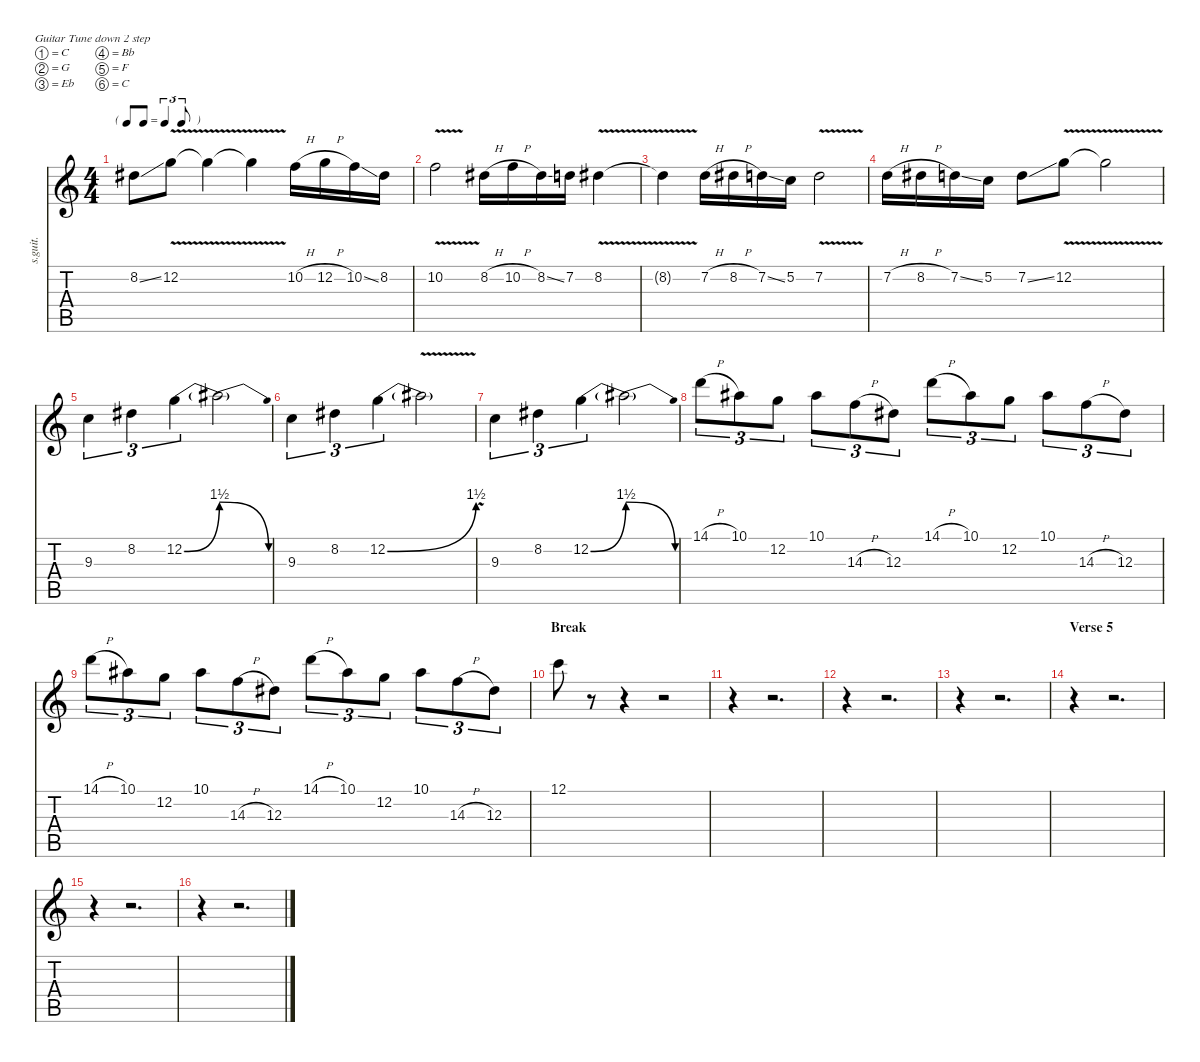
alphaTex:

\defaultSystemsLayout 4
\hideDynamics
\bracketExtendMode nobrackets
\track ("Josh Homme (Lead)" "s.guit.") {instrument overdrivenguitar}
\staff {score tabs}
\tuning (C4 G3 Eb3 Bb2 F2 C2)
\ts (4 4)
\tf triplet8th
\tempo (171 hide)
\clef g2
\ks c
8.2{ss acc #}.8{lyrics (0 "") lyrics (1 "") lyrics (2 "") lyrics (3 "") lyrics (4 "") dy f} 12.2{v}.8{lyrics (0 "") lyrics (1 "") lyrics (2 "") lyrics (3 "") lyrics (4 "")} 12.2{v t}.4{lyrics (0 "") lyrics (1 "") lyrics (2 "") lyrics (3 "") lyrics (4 "")} 12.2{v t}.4{lyrics (0 "") lyrics (1 "") lyrics (2 "") lyrics (3 "") lyrics (4 "")} 10.2{h}.16{lyrics (0 "") lyrics (1 "") lyrics (2 "") lyrics (3 "") lyrics (4 "")} 12.2{h}.16{lyrics (0 "") lyrics (1 "") lyrics (2 "") lyrics (3 "") lyrics (4 "")} 10.2{ss}.16{lyrics (0 "") lyrics (1 "") lyrics (2 "") lyrics (3 "") lyrics (4 "")} 8.2{acc #}.16{lyrics (0 "") lyrics (1 "") lyrics (2 "") lyrics (3 "") lyrics (4 "")} |
10.2{v}.2{lyrics (0 "") lyrics (1 "") lyrics (2 "") lyrics (3 "") lyrics (4 "")} 8.2{h acc #}.16{lyrics (0 "") lyrics (1 "") lyrics (2 "") lyrics (3 "") lyrics (4 "")} 10.2{h}.16{lyrics (0 "") lyrics (1 "") lyrics (2 "") lyrics (3 "") lyrics (4 "")} 8.2{ss acc #}.16{lyrics (0 "") lyrics (1 "") lyrics (2 "") lyrics (3 "") lyrics (4 "")} 7.2.16{lyrics (0 "") lyrics (1 "") lyrics (2 "") lyrics (3 "") lyrics (4 "")} 8.2{v acc #}.4{lyrics (0 "") lyrics (1 "") lyrics (2 "") lyrics (3 "") lyrics (4 "")} |
8.2{v t acc #}.4{lyrics (0 "") lyrics (1 "") lyrics (2 "") lyrics (3 "") lyrics (4 "")} 7.2{h}.16{lyrics (0 "") lyrics (1 "") lyrics (2 "") lyrics (3 "") lyrics (4 "")} 8.2{h acc #}.16{lyrics (0 "") lyrics (1 "") lyrics (2 "") lyrics (3 "") lyrics (4 "")} 7.2{ss}.16{lyrics (0 "") lyrics (1 "") lyrics (2 "") lyrics (3 "") lyrics (4 "")} 5.2.16{lyrics (0 "") lyrics (1 "") lyrics (2 "") lyrics (3 "") lyrics (4 "")} 7.2{v}.2{lyrics (0 "") lyrics (1 "") lyrics (2 "") lyrics (3 "") lyrics (4 "")} |
7.2{h}.16{lyrics (0 "") lyrics (1 "") lyrics (2 "") lyrics (3 "") lyrics (4 "")} 8.2{h acc #}.16{lyrics (0 "") lyrics (1 "") lyrics (2 "") lyrics (3 "") lyrics (4 "")} 7.2{ss}.16{lyrics (0 "") lyrics (1 "") lyrics (2 "") lyrics (3 "") lyrics (4 "")} 5.2.16{lyrics (0 "") lyrics (1 "") lyrics (2 "") lyrics (3 "") lyrics (4 "")} 7.2{ss}.8{lyrics (0 "") lyrics (1 "") lyrics (2 "") lyrics (3 "") lyrics (4 "")} 12.2{v}.8{lyrics (0 "") lyrics (1 "") lyrics (2 "") lyrics (3 "") lyrics (4 "")} 12.2{v t}.2{lyrics (0 "") lyrics (1 "") lyrics (2 "") lyrics (3 "") lyrics (4 "")} |
9.3.4{tu (3 2) lyrics (0 "") lyrics (1 "") lyrics (2 "") lyrics (3 "") lyrics (4 "")} 8.2{acc #}.4{tu (3 2) lyrics (0 "") lyrics (1 "") lyrics (2 "") lyrics (3 "") lyrics (4 "")} 12.2{be (bend 0 0 15 6)}.4{tu (3 2) lyrics (0 "") lyrics (1 "") lyrics (2 "") lyrics (3 "") lyrics (4 "")} 12.2{be (release 0 6 30 0) t}.2{lyrics (0 "") lyrics (1 "") lyrics (2 "") lyrics (3 "") lyrics (4 "")} |
9.3.4{tu (3 2) lyrics (0 "") lyrics (1 "") lyrics (2 "") lyrics (3 "") lyrics (4 "")} 8.2{acc #}.4{tu (3 2) lyrics (0 "") lyrics (1 "") lyrics (2 "") lyrics (3 "") lyrics (4 "")} 12.2{be (bend 0 0 15 6)}.4{tu (3 2) lyrics (0 "") lyrics (1 "") lyrics (2 "") lyrics (3 "") lyrics (4 "")} 12.2{v t}.2{lyrics (0 "") lyrics (1 "") lyrics (2 "") lyrics (3 "") lyrics (4 "")} |
9.3.4{tu (3 2) lyrics (0 "") lyrics (1 "") lyrics (2 "") lyrics (3 "") lyrics (4 "")} 8.2{acc #}.4{tu (3 2) lyrics (0 "") lyrics (1 "") lyrics (2 "") lyrics (3 "") lyrics (4 "")} 12.2{be (bend 0 0 15 6)}.4{tu (3 2) lyrics (0 "") lyrics (1 "") lyrics (2 "") lyrics (3 "") lyrics (4 "")} 12.2{be (release 0 6 30 0) t}.2{lyrics (0 "") lyrics (1 "") lyrics (2 "") lyrics (3 "") lyrics (4 "")} |
14.1{h}.8{tu (3 2) lyrics (0 "") lyrics (1 "") lyrics (2 "") lyrics (3 "") lyrics (4 "")} 10.1{acc #}.8{tu (3 2) lyrics (0 "") lyrics (1 "") lyrics (2 "") lyrics (3 "") lyrics (4 "")} 12.2.8{tu (3 2) lyrics (0 "") lyrics (1 "") lyrics (2 "") lyrics (3 "") lyrics (4 "")} 10.1{acc #}.8{tu (3 2) lyrics (0 "") lyrics (1 "") lyrics (2 "") lyrics (3 "") lyrics (4 "")} 14.3{h}.8{tu (3 2) lyrics (0 "") lyrics (1 "") lyrics (2 "") lyrics (3 "") lyrics (4 "")} 12.3{acc #}.8{tu (3 2) lyrics (0 "") lyrics (1 "") lyrics (2 "") lyrics (3 "") lyrics (4 "")} 14.1{h}.8{tu (3 2) lyrics (0 "") lyrics (1 "") lyrics (2 "") lyrics (3 "") lyrics (4 "")} 10.1{acc #}.8{tu (3 2) lyrics (0 "") lyrics (1 "") lyrics (2 "") lyrics (3 "") lyrics (4 "")} 12.2.8{tu (3 2) lyrics (0 "") lyrics (1 "") lyrics (2 "") lyrics (3 "") lyrics (4 "")} 10.1{acc #}.8{tu (3 2) lyrics (0 "") lyrics (1 "") lyrics (2 "") lyrics (3 "") lyrics (4 "")} 14.3{h}.8{tu (3 2) lyrics (0 "") lyrics (1 "") lyrics (2 "") lyrics (3 "") lyrics (4 "")} 12.3{acc #}.8{tu (3 2) lyrics (0 "") lyrics (1 "") lyrics (2 "") lyrics (3 "") lyrics (4 "")} |
14.1{h}.8{tu (3 2) lyrics (0 "") lyrics (1 "") lyrics (2 "") lyrics (3 "") lyrics (4 "")} 10.1{acc #}.8{tu (3 2) lyrics (0 "") lyrics (1 "") lyrics (2 "") lyrics (3 "") lyrics (4 "")} 12.2.8{tu (3 2) lyrics (0 "") lyrics (1 "") lyrics (2 "") lyrics (3 "") lyrics (4 "")} 10.1{acc #}.8{tu (3 2) lyrics (0 "") lyrics (1 "") lyrics (2 "") lyrics (3 "") lyrics (4 "")} 14.3{h}.8{tu (3 2) lyrics (0 "") lyrics (1 "") lyrics (2 "") lyrics (3 "") lyrics (4 "")} 12.3{acc #}.8{tu (3 2) lyrics (0 "") lyrics (1 "") lyrics (2 "") lyrics (3 "") lyrics (4 "")} 14.1{h}.8{tu (3 2) lyrics (0 "") lyrics (1 "") lyrics (2 "") lyrics (3 "") lyrics (4 "")} 10.1{acc #}.8{tu (3 2) lyrics (0 "") lyrics (1 "") lyrics (2 "") lyrics (3 "") lyrics (4 "")} 12.2.8{tu (3 2) lyrics (0 "") lyrics (1 "") lyrics (2 "") lyrics (3 "") lyrics (4 "")} 10.1{acc #}.8{tu (3 2) lyrics (0 "") lyrics (1 "") lyrics (2 "") lyrics (3 "") lyrics (4 "")} 14.3{h}.8{tu (3 2) lyrics (0 "") lyrics (1 "") lyrics (2 "") lyrics (3 "") lyrics (4 "")} 12.3{acc #}.8{tu (3 2) lyrics (0 "") lyrics (1 "") lyrics (2 "") lyrics (3 "") lyrics (4 "")} |
\section ("" "Break")
12.1.8{lyrics (0 "") lyrics (1 "") lyrics (2 "") lyrics (3 "") lyrics (4 "")} r.8 r.4 r.2 |
r.4 r.2{d} |
r.4 r.2{d} |
r.4 r.2{d} |
\section ("" "Verse 5")
r.4 r.2{d} |
r.4 r.2{d} |
r.4 r.2{d}
